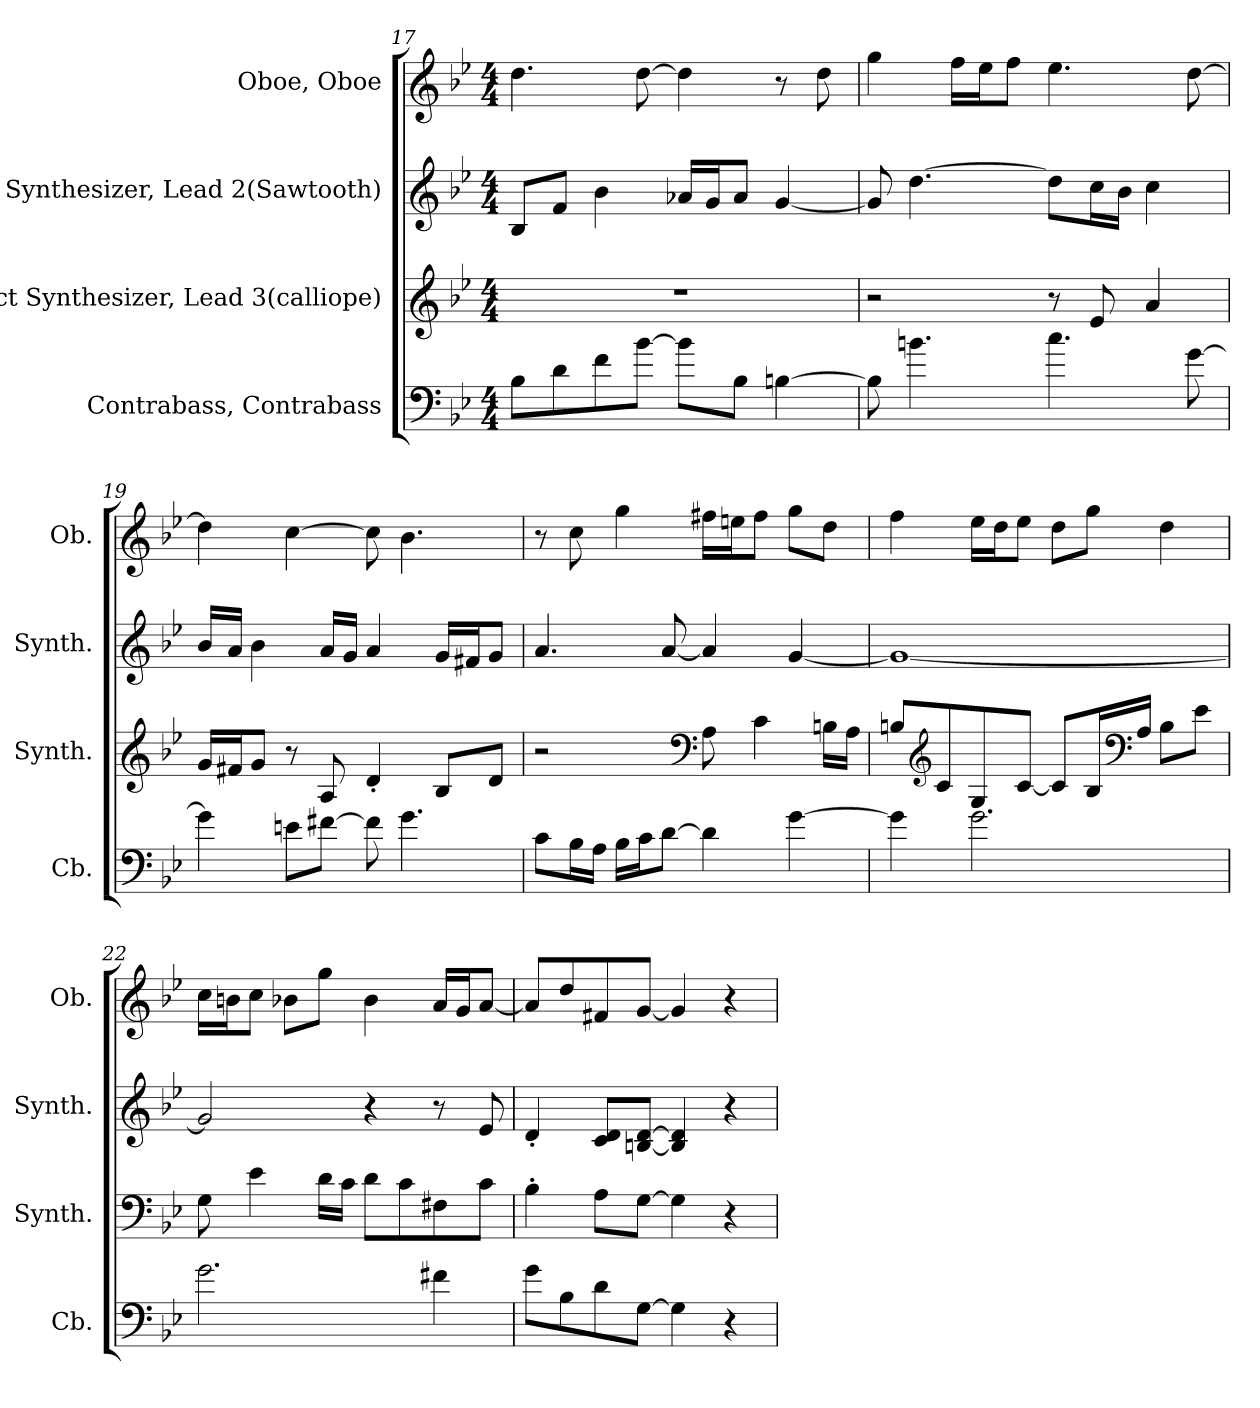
**kern	**kern	**kern	**kern
*part4	*part3	*part2	*part1
*staff4	*staff3	*staff2	*staff1
*I"Contrabass, Contrabass	*I"Effect Synthesizer, Lead 3(calliope)	*I"Saw Synthesizer, Lead 2(Sawtooth)	*I"Oboe, Oboe
*I'Cb.	*I'Synth.	*I'Synth.	*I'Ob.
*clefF4	*clefG2	*clefG2	*clefG2
*ITrd7c12	*	*	*
*k[b-e-]	*k[b-e-]	*k[b-e-]	*k[b-e-]
*M4/4	*M4/4	*M4/4	*M4/4
=17	=17	=17	=17
8BB-\L	1r	8B-/L	4.dd\
8D\	.	8f/J	.
8F\	.	4b-\	.
[8B-\J	.	.	[8dd\
8B-\L]	.	16a-X/LL	4dd\]
.	.	16g/J	.
8BB-\J	.	8a-/J	.
[4BBn\	.	[4g/	8r
.	.	.	8dd\
!!LO:PB:g=z
=18	=18	=18	=18
8BB\]	2r	8g/]	4gg\
4.Bn\	.	[4.dd\	.
.	.	.	16ff\LL
.	.	.	16ee-\J
.	.	.	8ff\J
4.c\	8r	8dd\L]	4.ee-\
.	8e-/	16cc\L	.
.	.	16b-\JJ	.
.	4a/	4cc\	.
[8G\	.	.	[8dd\
=19	=19	=19	=19
4G\]	16g/LL	16b-/LL	4dd\]
.	16f#X/J	16a/JJ	.
.	8g/J	4b-\	.
8En\L	8r	.	[4cc\
[8F#X\J	8A/	16a/LL	.
.	.	16g/JJ	.
8F#\]	4d'/	4a/	8cc\]
4.G\	.	.	4.b-\
.	8B-/L	16g/LL	.
.	.	16f#X/J	.
.	8d/J	8g/J	.
=20	=20	=20	=20
8C\L	2r	4.a/	8r
16BB-\L	.	.	8cc\
16AA\JJ	.	.	.
16BB-\LL	.	.	4gg\
16C\J	.	.	.
[8D\J	.	[8a/	.
*	*clefF4	*	*
4D\]	8A\	4a/]	16ff#X\LL
.	.	.	16een\J
.	4c\	.	8ff#\J
[4G\	.	[4g/	8gg\L
.	16Bn\LL	.	8dd\J
.	16A\JJ	.	.
!!LO:LB:g=z
=21	=21	=21	=21
4G\]	8Bn/L	1g_	4ff\
*	*clefG2	*	*
.	8c/	.	.
2.G\	8G/	.	16ee-\LL
.	.	.	16dd\J
.	[8c/J	.	8ee-\J
.	8c/L]	.	8dd\L
.	16B/L	.	8gg\J
*	*clefF4	*	*
.	16A/JJ	.	.
.	8B\L	.	4dd\
.	8e-\J	.	.
=22	=22	=22	=22
2.G\	8G\	2g/]	16cc\LL
.	.	.	16bn\J
.	4e-\	.	8cc\J
*	*	*	*MM63
.	.	.	8b-X\L
.	16d\LL	.	8gg\J
.	16c\JJ	.	.
.	8d\L	4r	4b-\
.	8c\	.	.
4F#X\	8F#X\	8r	16a/LL
.	.	.	16g/J
.	8c\J	8e-/	[8a/J
=23	=23	=23	=23
8G\L	4B-'\	4d'/	8a/L]
8BB-\	.	.	8dd/
*	*	*	*MM44
8D\	8A\L	8c/ 8d/L	8f#X/
[8GG\J	[8G\J	[8Bn/ [8d/J	[8g/J
4GG\]	4G\]	4B/] 4d/]	4g/]
4r	4r	4r	4r
=	=	=	=
*-	*-	*-	*-
